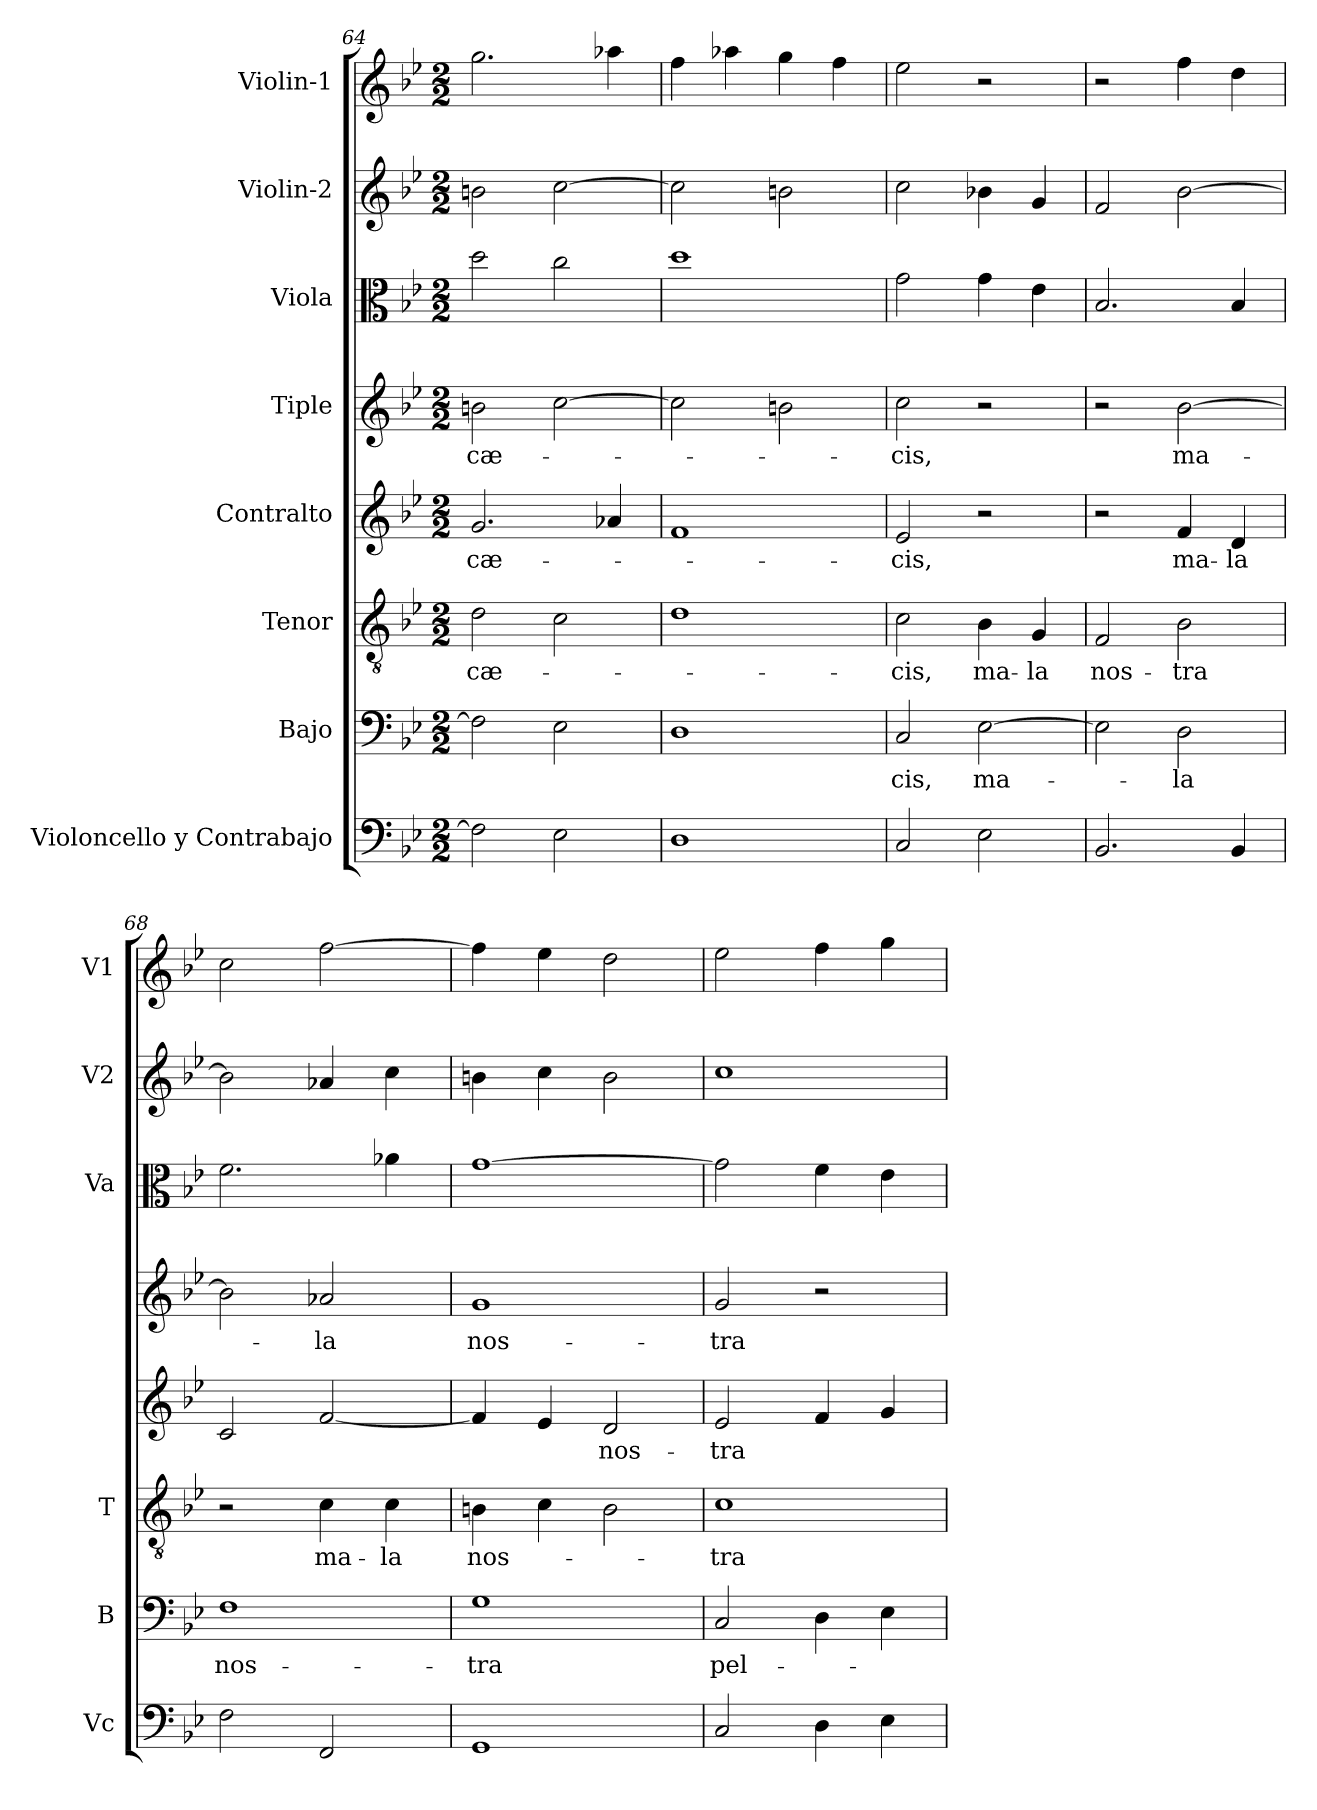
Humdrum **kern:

**kern	**kern	**text	**kern	**text	**kern	**text	**kern	**text	**kern	**kern	**kern
*part8	*part7	*part7	*part6	*part6	*part5	*part5	*part4	*part4	*part3	*part2	*part1
*staff8	*staff7	*staff7	*staff6	*staff6	*staff5	*staff5	*staff4	*staff4	*staff3	*staff2	*staff1
*I"Violoncello y Contrabajo	*I"Bajo	*	*I"Tenor	*	*I"Contralto	*	*I"Tiple	*	*I"Viola	*I"Violin-2	*I"Violin-1
*I'Vc	*I'B	*	*I'T	*	*	*	*	*	*I'Va	*I'V2	*I'V1
*clefF4	*clefF4	*	*clefGv2	*	*clefG2	*	*clefG2	*	*clefC3	*clefG2	*clefG2
*k[b-e-]	*k[b-e-]	*	*k[b-e-]	*	*k[b-e-]	*	*k[b-e-]	*	*k[b-e-]	*k[b-e-]	*k[b-e-]
*B-:	*B-:	*	*B-:	*	*B-:	*	*B-:	*	*B-:	*B-:	*B-:
*M2/2	*M2/2	*	*M2/2	*	*M2/2	*	*M2/2	*	*M2/2	*M2/2	*M2/2
=64	=64	=64	=64	=64	=64	=64	=64	=64	=64	=64	=64
!	!	!	!	!LO:LY:b	!	!LO:LY:b	!	!LO:LY:b	!	!	!
2F\]	2F\]	.	2d\	cæ-	2.g/	cæ-	2bn\	cæ-	2dd\	2bn\	2.gg\
2E-\	2E-\	.	2c\	.	.	.	[2cc\	.	2cc\	[2cc\	.
.	.	.	.	.	4a-X/	.	.	.	.	.	4aa-X\
=65	=65	=65	=65	=65	=65	=65	=65	=65	=65	=65	=65
1D	1D	.	1d	.	1f	.	2cc\]	.	1dd	2cc\]	4ff\
.	.	.	.	.	.	.	.	.	.	.	4aa-X\
.	.	.	.	.	.	.	2bn\	.	.	2bn\	4gg\
.	.	.	.	.	.	.	.	.	.	.	4ff\
=66	=66	=66	=66	=66	=66	=66	=66	=66	=66	=66	=66
!	!	!LO:LY:b	!	!LO:LY:b	!	!LO:LY:b	!	!LO:LY:b	!	!	!
2C/	2C/	-cis,	2c\	-cis,	2e-/	-cis,	2cc\	-cis,	2g\	2cc\	2ee-\
!	!	!LO:LY:b	!	!LO:LY:b	!	!	!	!	!	!	!
2E-\	[2E-\	ma-	4B-\	ma-	2r	.	2r	.	4g\	4b-X\	2r
!	!	!	!	!LO:LY:b	!	!	!	!	!	!	!
.	.	.	4G/	-la	.	.	.	.	4e-\	4g/	.
!!LO:LB:g=z
=67	=67	=67	=67	=67	=67	=67	=67	=67	=67	=67	=67
!	!	!	!	!LO:LY:b	!	!	!	!	!	!	!
2.BB-/	2E-\]	.	2F/	nos-	2r	.	2r	.	2.B-/	2f/	2r
!	!	!LO:LY:b	!	!LO:LY:b	!	!LO:LY:b	!	!LO:LY:b	!	!	!
.	2D\	-la	2B-\	-tra	4f/	ma-	[2b-\	ma-	.	[2b-\	4ff\
!	!	!	!	!	!	!LO:LY:b	!	!	!	!	!
4BB-/	.	.	.	.	4d/	-la	.	.	4B-/	.	4dd\
=68	=68	=68	=68	=68	=68	=68	=68	=68	=68	=68	=68
!	!	!LO:LY:b	!	!	!	!	!	!	!	!	!
2F\	1F	nos-	2r	.	2c/	.	2b-\]	.	2.f\	2b-\]	2cc\
!	!	!	!	!LO:LY:b	!	!	!	!LO:LY:b	!	!	!
2FF/	.	.	4c\	ma-	[2f/	.	2a-X/	-la	.	4a-X/	[2ff\
!	!	!	!	!LO:LY:b	!	!	!	!	!	!	!
.	.	.	4c\	-la	.	.	.	.	4a-X\	4cc\	.
=69	=69	=69	=69	=69	=69	=69	=69	=69	=69	=69	=69
!	!	!LO:LY:b	!	!LO:LY:b	!	!	!	!LO:LY:b	!	!	!
1GG	1G	-tra	4Bn\	nos-	4f/]	.	1g	nos-	[1g	4bn\	4ff\]
.	.	.	4c\	.	4e-/	.	.	.	.	4cc\	4ee-\
!	!	!	!	!	!	!LO:LY:b	!	!	!	!	!
.	.	.	2B\	.	2d/	nos-	.	.	.	2b\	2dd\
=70	=70	=70	=70	=70	=70	=70	=70	=70	=70	=70	=70
!	!	!LO:LY:b	!	!LO:LY:b	!	!LO:LY:b	!	!LO:LY:b	!	!	!
2C/	2C/	pel-	1c	-tra	2e-/	-tra	2g/	-tra	2g\]	1cc	2ee-\
4D\	4D\	.	.	.	4f/	.	2r	.	4f\	.	4ff\
4E-\	4E-\	.	.	.	4g/	.	.	.	4e-\	.	4gg\
=	=	=	=	=	=	=	=	=	=	=	=
*-	*-	*-	*-	*-	*-	*-	*-	*-	*-	*-	*-
